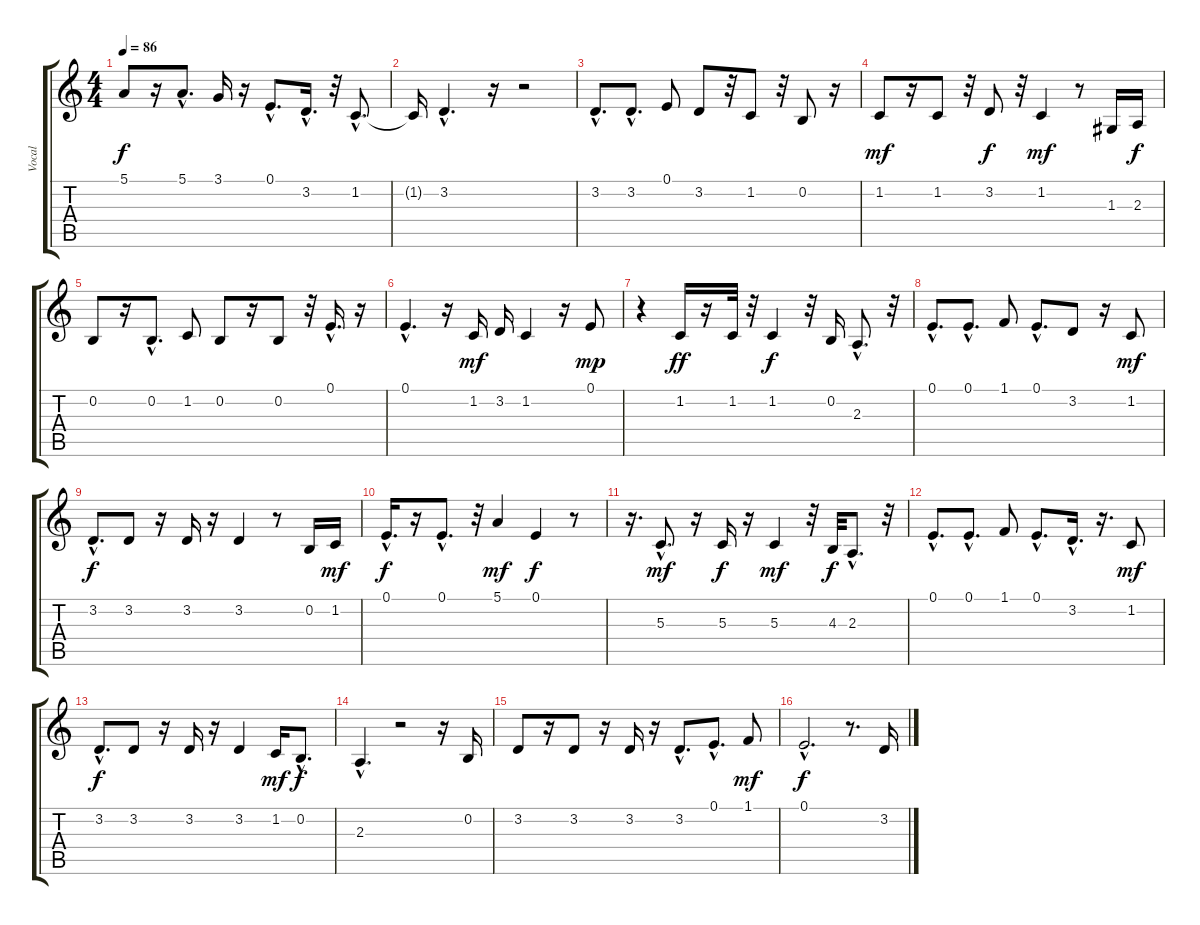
\track ("Vocal" "Vocal") {instrument tangoaccordion}
\staff {score tabs}
\tuning (E4 B3 G3 D3 A2 E2) {hide}
\ts (4 4)
\tempo 86
\clef g2
\ks c
5.1.8{dy f} r.16 5.1{hac}.8{d} 3.1.16 r.16 0.1{hac}.8{d} 3.2{hac}.16{d} r.32 1.2{hac}.8{d} |
1.2{t}.16 3.2{hac}.4{d} r.16 r.2 |
3.2{hac}.8{d} 3.2{hac}.8{d} 0.1.8 3.2.8 r.32 1.2.8 r.32 0.2.8 r.16 |
1.2.8{dy mf} r.16 1.2.8 r.32 3.2.8{dy f} r.32 1.2.4{dy mf} r.8 1.3.16 2.3.16{dy f} |
0.2.8 r.16 0.2{hac}.8{d} 1.2.8 0.2.8 r.16 0.2.8 r.32 0.1{hac}.16{d} r.16 |
0.1{hac}.4{d} r.16 1.2.16{dy mf} 3.2.16 1.2.4 r.16 0.1.8{dy mp} |
r.4 1.2.16{dy ff} r.16 1.2.32 r.32 1.2.4{dy f} r.32 0.2.16 2.3{hac}.8{d} r.32 |
0.1{hac}.8{d} 0.1{hac}.8{d} 1.1.8 0.1{hac}.8{d} 3.2.8 r.16 1.2.8{dy mf} |
3.2{hac}.8{d dy f} 3.2.8 r.16 3.2.16 r.16 3.2.4 r.8 0.2.16 1.2.16{dy mf} |
0.1{hac}.16{d dy f} r.16 0.1{hac}.8{d} r.32 5.1.4{dy mf} 0.1.4{dy f} r.8 |
r.16{d} 5.3{hac}.8{d dy mf} r.16 5.3.16{dy f} r.16 5.3.4{dy mf} r.32 4.3.32{dy f} 2.3{hac}.8{d} r.32 |
0.1{hac}.8{d} 0.1{hac}.8{d} 1.1.8 0.1{hac}.8{d} 3.2{hac}.16{d} r.16{d} 1.2.8{dy mf} |
3.2{hac}.8{d dy f} 3.2.8 r.16 3.2.16 r.16 3.2.4 1.2.16{dy mf} 0.2{hac}.8{d dy f} |
2.3{hac}.4{d} r.2 r.16 0.2.16 |
3.2.8 r.16 3.2.8 r.16 3.2.16 r.16 3.2{hac}.8{d} 0.1{hac}.8{d} 1.1.8{dy mf} |
0.1{hac}.2{d dy f} r.8{d} 3.2.16
